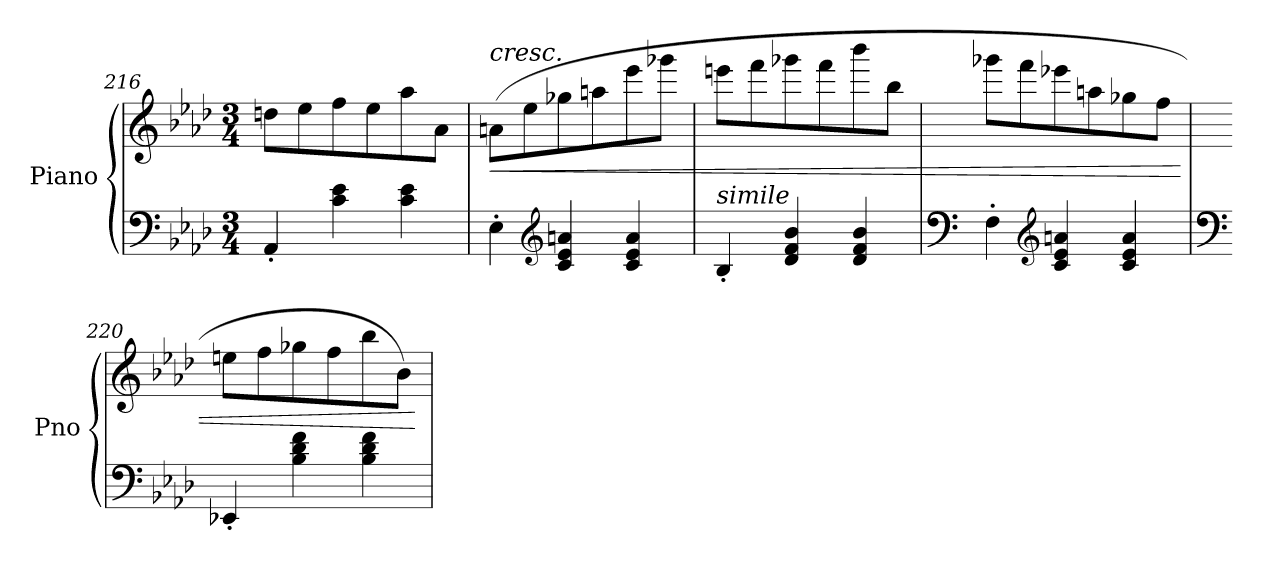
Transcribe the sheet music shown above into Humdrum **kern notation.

**kern	**kern	**dynam
*part1	*part1	*part1
*staff2	*staff1	*staff1/2
*I"Piano	*	*
*I'Pno	*	*
!!LO:LB:g=z
*clefF4	*clefG2	*
*k[b-e-a-d-]	*k[b-e-a-d-]	*
*M3/4	*M3/4	*
=216	=216	=216
4AA-'/	8ddn\L	.
.	8ee-\	.
4c\ 4e-\	8ff\	.
.	8ee-\	.
4c\ 4e-\	8aa-\	.
.	8a-\J	.
=217	=217	=217
!	!LO:TX:a:i:t=cresc.	!
!	!	!LO:HP:b
4E-'\	(8an\L	<
.	8ee-\	.
*clefG2	*	*
4c/ 4e-/ 4an/	8gg-X\	.
.	8aan\	.
4c/ 4e-/ 4a/	8eee-\	.
.	8ggg-X\J	.
=218	=218	=218
!LO:TX:a:i:t=simile	!	!
4B-'/	8eeen\L	.
.	8fff\	.
4d-/ 4f/ 4b-/	8ggg-X\	.
.	8fff\	.
4d-/ 4f/ 4b-/	8bbb-\	.
.	8bb-\J	.
=219	=219	=219
*clefF4	*	*
4F'\	8ggg-X\L	.
.	8fff\	.
*clefG2	*	*
4c/ 4e-/ 4an/	8eee-X\	.
.	8aan\	.
4c/ 4e-/ 4a/	8gg-X\	.
.	8ff\J	.
=220	=220	=220
*clefF4	*	*
4EE-X'/	8een\L	.
.	8ff\	.
4B-\ 4d-\ 4f\	8gg-X\	.
.	8ff\	.
4B-\ 4d-\ 4f\	8bb-\	.
.	8b-\J)	.
.	.	[
=	=	=
*-	*-	*-
